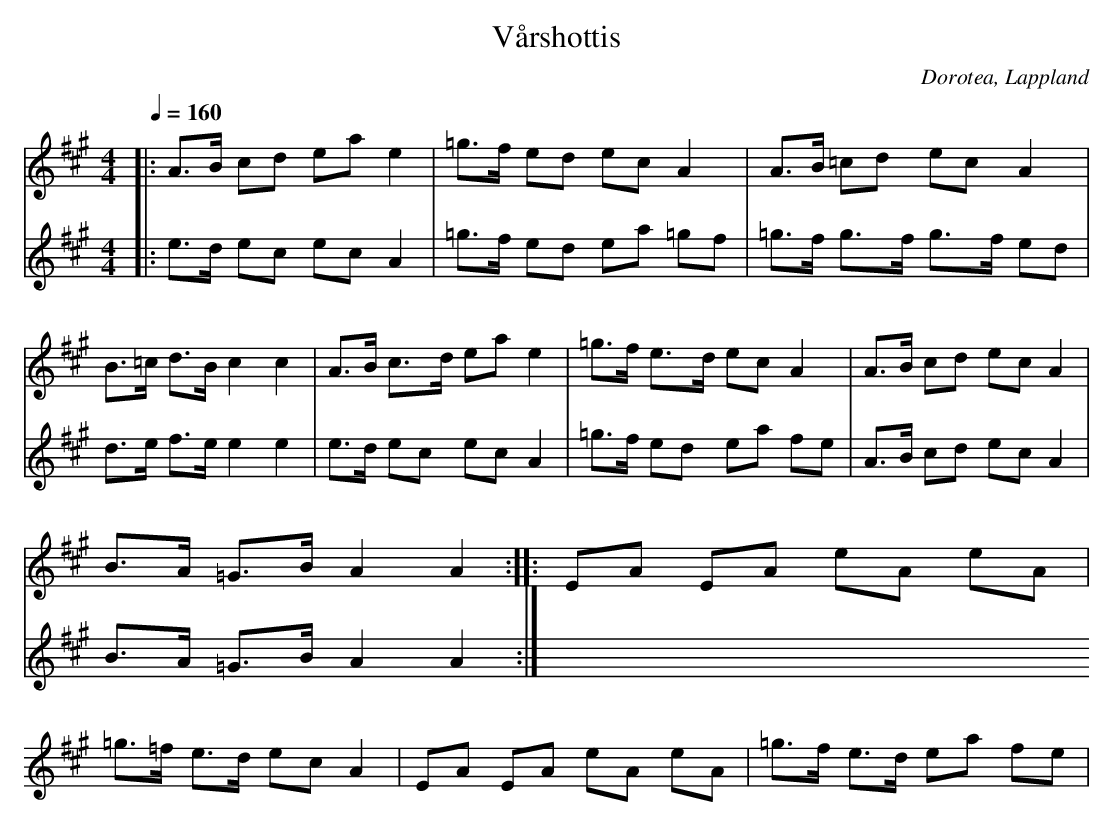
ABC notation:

X:1
T:Vårshottis
O:Dorotea, Lappland
M:4/4
L:1/16
Q:1/4=160
K:A
V:1
|: A3B c2d2 e2a2 e4 | =g3f e2d2 e2c2 A4 | A3B =c2d2 e2c2 A4 |B3=c d3B c4 c4  | A3B c3d e2a2 e4 | =g3f e3d e2c2 A4 | A3B c2d2 e2c2 A4 |B3A =G3B A4 A4:||:E2A2 E2A2 e2A2 e2A2 |=g3=f e3d e2c2 A4 |E2A2 E2A2 e2A2 e2A2 |=g3f e3d e2a2 f2e2 |
V:2
|:  e3d e2c2  e2c2 A4 | =g3f e2d2 e2a2 =g2f2 | =g3f g3f g3f e2d2 |d3e f3e e4 e4  |e3d e2c2 e2c2 A4 | =g3f e2d2 e2a2 f2e2 |A3B c2d2 e2c2 A4  |B3A =G3B A4 A4 :|
